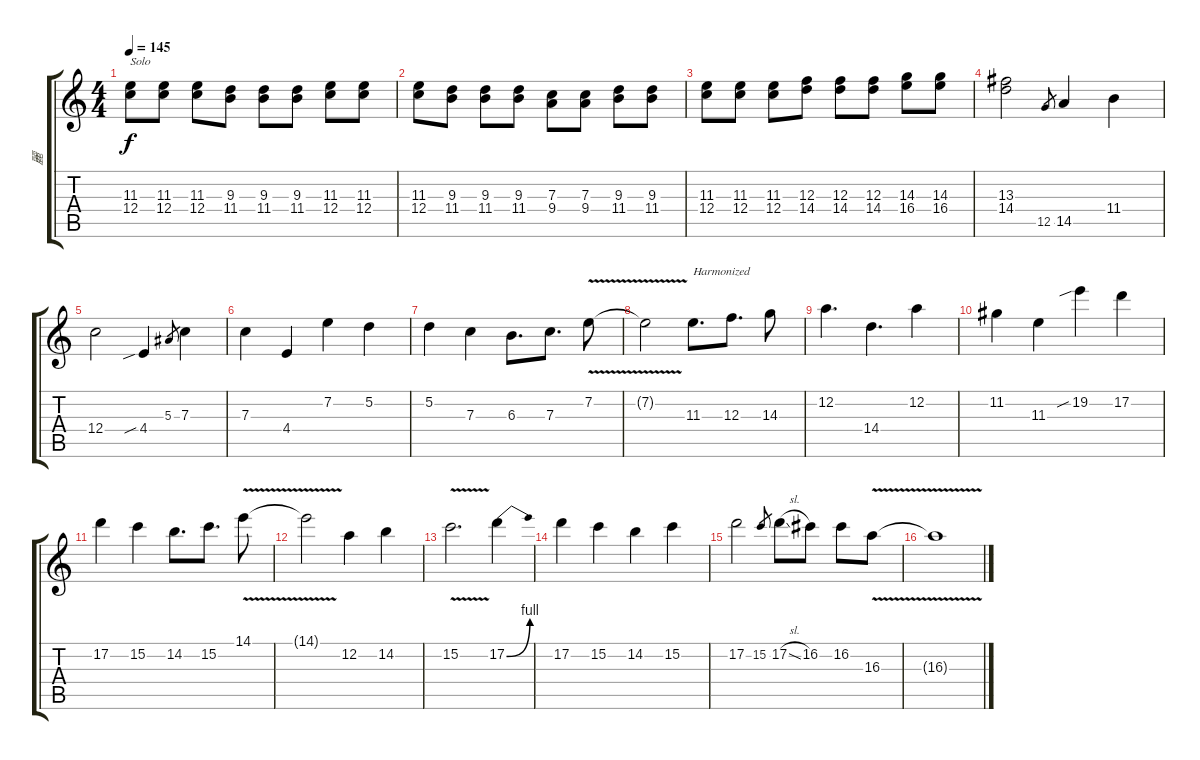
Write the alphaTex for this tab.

\track ("麗" "麗") {instrument acousticguitarnylon}
\staff {score tabs}
\tuning (D4 A3 F3 C3 G2 D2) {hide}
\ts (4 4)
\tempo 145
\clef g2
\ks c
(11.3 12.4).8{txt "Solo" dy f} (11.3 12.4).8 (11.3 12.4).8 (9.3 11.4).8 (9.3 11.4).8 (9.3 11.4).8 (11.3 12.4).8 (11.3 12.4).8 |
(11.3 12.4).8 (9.3 11.4).8 (9.3 11.4).8 (9.3 11.4).8 (7.3 9.4).8 (7.3 9.4).8 (9.3 11.4).8 (9.3 11.4).8 |
(11.3 12.4).8 (11.3 12.4).8 (11.3 12.4).8 (12.3 14.4).8 (12.3 14.4).8 (12.3 14.4).8 (14.3 16.4).8 (14.3 16.4).8 |
(13.3 14.4).2 12.5.8{gr} 14.5.4 11.4.4 |
12.4.2 4.4{sib}.4 5.3.8{gr} 7.3.4 |
7.3.4 4.4.4 7.2.4 5.2.4 |
5.2.4 7.3.4 6.3.8{d} 7.3.8{d} 7.2{v}.8 |
7.2{t}.2 11.3.8{d txt "Harmonized"} 12.3.8{d} 14.3.8 |
12.2.4{d} 14.4.4{d} 12.2.4 |
11.2.4 11.3.4 19.2{sib}.4 17.2.4 |
17.2.4 15.2.4 14.2.8{d} 15.2.8{d} 14.1{v}.8 |
14.1{t}.2 12.2.4 14.2.4 |
15.2{v}.2{d} 17.2{be (bend 0 0 60 4)}.4 |
17.2.4 15.2.4 14.2.4 15.2.4 |
17.2.2 15.2.8{gr} 17.2{sl}.8 16.2.8 16.2.8 16.3{v}.8 |
16.3{t}.1
